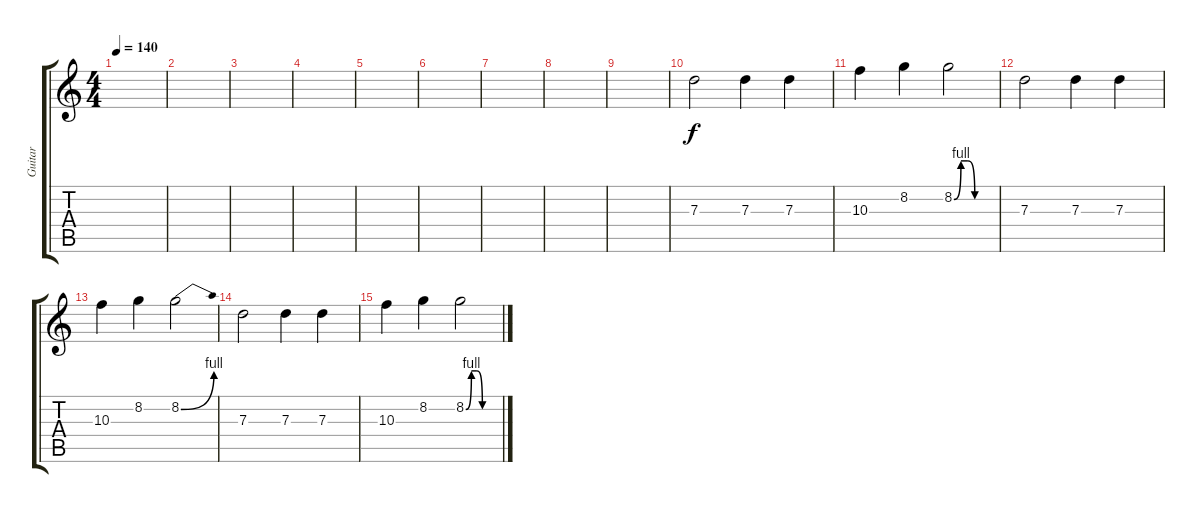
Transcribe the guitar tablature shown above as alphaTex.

\track ("Guitar" "Guitar") {instrument electricguitarclean}
\staff {score tabs}
\tuning (E4 B3 G3 D3 A2 E2) {hide}
\ts (4 4)
\tempo 140
\clef g2
\ks c
|
|
|
|
|
|
|
|
|
7.3.2{instrument distortionguitar} 7.3.4 7.3.4 |
10.3.4 8.2.4 8.2{be (custom 0 0 10 4 20 4 30 0 60 0)}.2 |
7.3.2 7.3.4 7.3.4 |
10.3.4 8.2.4 8.2{be (bend 0 0 60 4)}.2 |
7.3.2 7.3.4 7.3.4 |
10.3.4 8.2.4 8.2{be (custom 0 0 10 4 20 4 30 0 60 0)}.2
